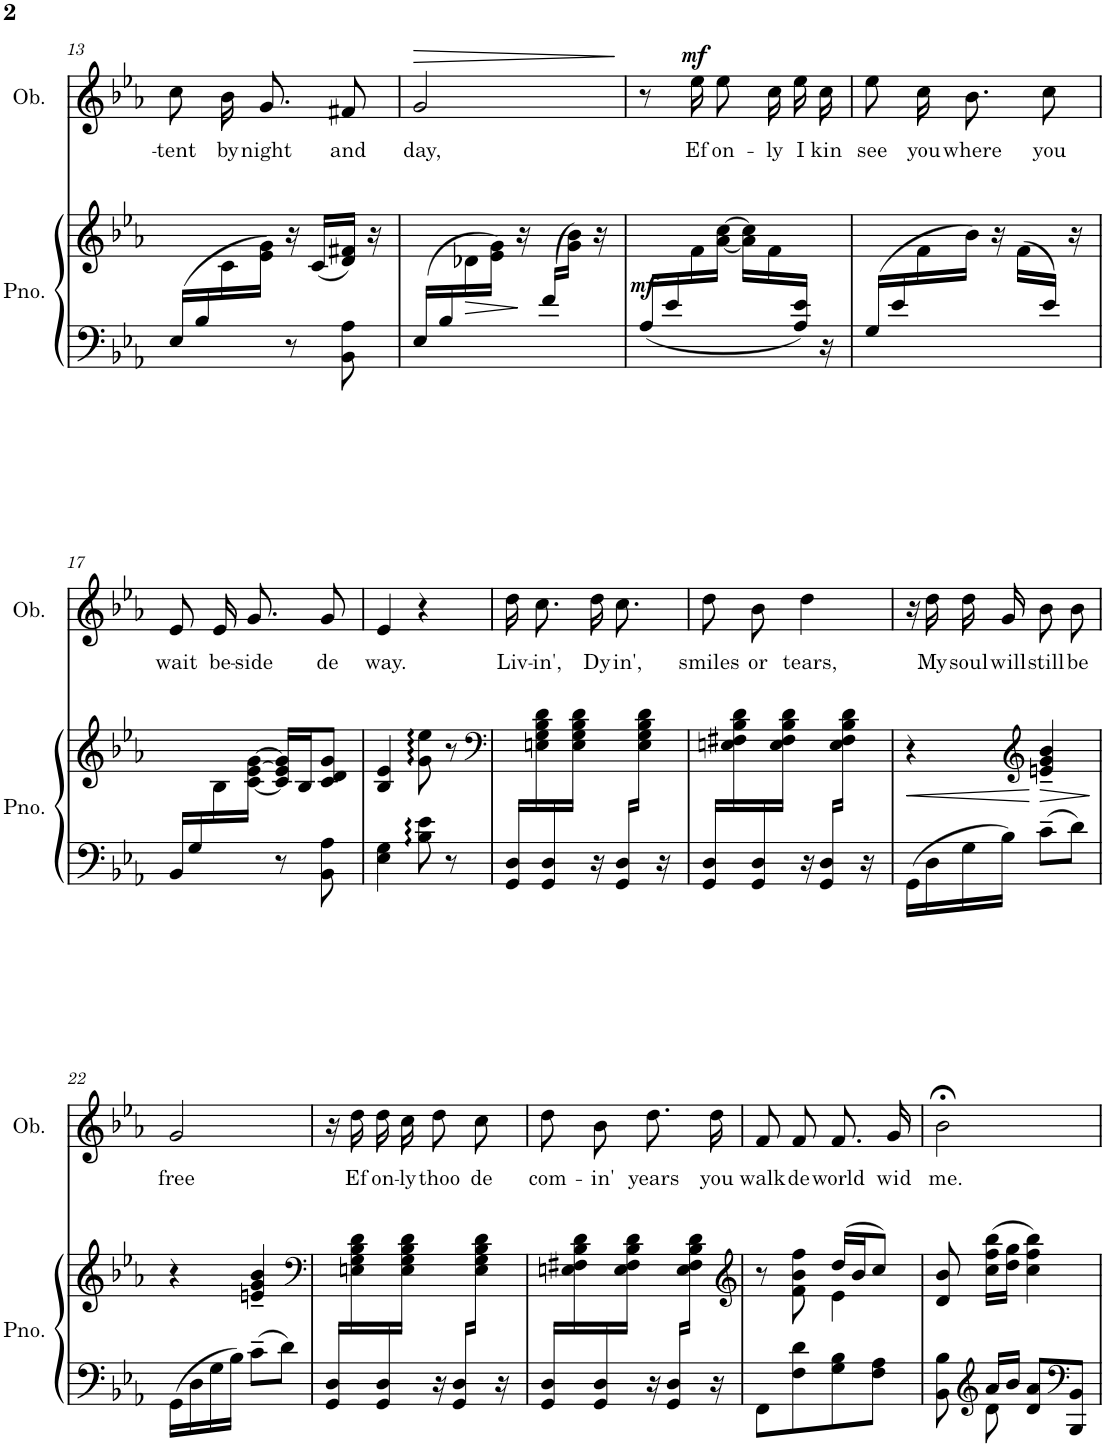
**kern	**kern	**dynam	**kern	**text	**dynam
*part2	*part2	*part2	*part1	*part1	*part1
*staff3	*staff2	*staff2/3	*staff1	*staff1	*staff1
*I"Piano	*	*	*I"Oboe	*	*
*I'Pno.	*	*	*I'Ob.	*	*
!!LO:PB:g=z
*clefF4	*clefG2	*	*clefG2	*	*
*k[b-e-a-]	*k[b-e-a-]	*	*k[b-e-a-]	*	*
*M4/8	*M4/8	*	*M4/8	*	*
=13	=13	=13	=13	=13	=13
*	*^	*	*	*	*
!	!	!	!	!	!LO:LY:b	!
(16E-/LL	4ryy	8ryy	.	8cc\	-tent	.
16B-/	.	.	.	.	.	.
!	!	!	!	!	!LO:LY:b	!
8ryy	.	16c\	.	16b-/KL	by	.
!	!	!	!	!	!LO:LY:b	!
.	.	16e-\ 16g\JJ)	.	8.g/J	night	.
8r	16r	4ryy	.	.	.	.
.	(16c/LL	.	.	.	.	.
!	!	!	!	!	!LO:LY:b	!
8BB-\ 8A-\	16d/ 16f#X/JJ)	.	.	8f#X/	and	.
.	16r	.	.	.	.	.
=14	=14	=14	=14	=14	=14	=14
*^	*	*	*	*	*	*
!	!	!	!	!	!	!LO:LY:b	!LO:HP:b
16ryy	(16E-/LL	4ryy	8ryy	.	2g/	day,	>
.	16B-/	.	.	.	.	.	.
.	8ryy	.	16d-X\	.	.	.	.
.	.	.	16e-\ 16g\JJ)	.	.	.	.
!	!	!	!	!LO:HP:b	!	!	!
.	4ryy	16r	4ryy	>	.	.	.
(16f/LL	.	16ryy	.	.	.	.	.
8ryy	.	16g\ 16b-\JJ)	.	.	.	.	.
.	.	16r	.	.	.	.	.
*v	*v	*	*	*	*	*	*
*	*v	*v	*	*	*	*
.	.	.	.	.	]
=15	=15	=15	=15	=15	=15
*	*^	*	*	*	*
!	!	!	!LO:DY:b	!	!	!
16A-/LL	2ryy	8ryy	mf	8r	.	.
16e-/	.	.	.	.	.	.
!	!	!	!	!	!LO:LY:b	!LO:DY:a
4ryy	.	16f\	.	16ee-\KL	Ef	mf
!	!	!	!	!	!LO:LY:b	!
.	.	[16a-\ [16cc\JJ	.	8ee-\J	on-	.
.	.	16a-\] 16cc\]LL	.	.	.	.
!	!	!	!	!	!LO:LY:b	!
.	.	16f\	.	16cc\LL	-ly	.
!	!	!	!	!	!LO:LY:b	!
16A-/ 16e-/JJ	.	8ryy	.	16ee-\	I	.
!	!	!	!	!	!LO:LY:b	!
16r	.	.	.	16cc\JJ	kin	.
=16	=16	=16	=16	=16	=16	=16
!	!	!	!	!	!LO:LY:b	!
(16G/LL	2ryy	8ryy	.	8ee-\	see	.
16e-/	.	.	.	.	.	.
!	!	!	!	!	!LO:LY:b	!
8ryy	.	16f\	.	16cc\KL	you	.
!	!	!	!	!	!LO:LY:b	!
.	.	16b-\JJ)	.	8.b-\J	where	.
16r	.	16ryy	.	.	.	.
16ryy	.	(16f\LL	.	.	.	.
!	!	!	!	!	!LO:LY:b	!
16e-/JJ)	.	8ryy	.	8cc\	you	.
16r	.	.	.	.	.	.
!!LO:LB:g=z
=17	=17	=17	=17	=17	=17	=17
!	!	!	!	!	!LO:LY:b	!
16BB-/LL	4ryy	8ryy	.	8e-/	wait	.
16G/	.	.	.	.	.	.
!	!	!	!	!	!LO:LY:b	!
8ryy	.	16B-\	.	16e-/KL	be-	.
!	!	!	!	!	!LO:LY:b	!
.	.	[16c\ [16e-\ [16g\JJ	.	8.g/J	-side	.
8r	16c/] 16e-/] 16g/]LL	4ryy	.	.	.	.
.	16B-/J	.	.	.	.	.
!	!	!	!	!	!LO:LY:b	!
8BB-\ 8A-\	8c/ 8d/ 8g/J	.	.	8g/	de	.
*	*v	*v	*	*	*	*
=18	=18	=18	=18	=18	=18
!	!	!	!	!LO:LY:b	!
4E-\ 4G\	4B-/ 4e-/	.	4e-/	way.	.
8B-\: 8e-\:	8g\: 8ee-\:	.	4r	.	.
8r	8r	.	.	.	.
=19	=19	=19	=19	=19	=19
*	*clefF4	*	*	*	*
*	*^	*	*	*	*
!	!	!	!	!	!LO:LY:b	!
16GG/ 16D/LL	2ryy	16ryy	.	16dd\KL	Liv-	.
!	!	!	!	!	!LO:LY:b	!
16ryy	.	16En\ 16G\ 16B-\ 16d\	.	8.cc\J	-in',	.
16GG/ 16D/	.	16ryy	.	.	.	.
16ryy	.	16E\ 16G\ 16B-\ 16d\JJ	.	.	.	.
!	!	!	!	!	!LO:LY:b	!
16r	.	8ryy	.	16dd\KL	Dy	.
!	!	!	!	!	!LO:LY:b	!
16GG/ 16D/LL	.	.	.	8.cc\J	in',	.
16ryy	.	16E\ 16G\ 16B-\ 16d\JJ	.	.	.	.
16r	.	16ryy	.	.	.	.
=20	=20	=20	=20	=20	=20	=20
!	!	!	!	!	!LO:LY:b	!
16GG/ 16D/LL	2ryy	16ryy	.	8dd\	smiles	.
16ryy	.	16En\ 16F#X\ 16B-\ 16d\	.	.	.	.
!	!	!	!	!	!LO:LY:b	!
16GG/ 16D/	.	16ryy	.	8b-\	or	.
16ryy	.	16E\ 16F#\ 16B-\ 16d\JJ	.	.	.	.
!	!	!	!	!	!LO:LY:b	!
16r	.	8ryy	.	4dd\	tears,	.
16GG/ 16D/LL	.	.	.	.	.	.
16ryy	.	16E\ 16F#\ 16B-\ 16d\JJ	.	.	.	.
16r	.	16ryy	.	.	.	.
=21	=21	=21	=21	=21	=21	=21
!	!	!	!LO:HP:b	!	!	!
*	*v	*v	*	*	*	*
16GG\LL	4r	<	16r	.	.
!	!	!	!	!LO:LY:b	!
16D\	.	.	16dd\	My	.
!	!	!	!	!LO:LY:b	!
16G\	.	.	16dd\LL	soul	.
!	!	!	!	!LO:LY:b	!
16B-\JJ	.	.	16g\JJ	will	.
*	*clefG2	*	*	*	*
!	!	!	!	!LO:LY:b	!
8c~\L	4en/~ 4g/~ 4b-/~	]	8b-\	still	.
!	!	!	!	!LO:LY:b	!
8d\J	.	.	8b-\	be	.
.	.	[	.	.	.
!!LO:LB:g=z
=22	=22	=22	=22	=22	=22
!	!	!	!	!LO:LY:b	!
16GG\LL	4r	.	2g/	free	.
16D\	.	.	.	.	.
16G\	.	.	.	.	.
16B-\JJ	.	.	.	.	.
8c~\L	4en/~ 4g/~ 4b-/~	.	.	.	.
8d\J	.	.	.	.	.
=23	=23	=23	=23	=23	=23
*	*clefF4	*	*	*	*
*	*^	*	*	*	*
16GG/ 16D/LL	2ryy	16ryy	.	16r	.	.
!	!	!	!	!	!LO:LY:b	!
16ryy	.	16En\ 16G\ 16B-\ 16d\	.	16dd\	Ef	.
!	!	!	!	!	!LO:LY:b	!
16GG/ 16D/	.	16ryy	.	16dd\LL	on-	.
!	!	!	!	!	!LO:LY:b	!
16ryy	.	16E\ 16G\ 16B-\ 16d\JJ	.	16cc\JJ	-ly	.
!	!	!	!	!	!LO:LY:b	!
16r	.	8ryy	.	8dd\	thoo	.
16GG/ 16D/LL	.	.	.	.	.	.
!	!	!	!	!	!LO:LY:b	!
16ryy	.	16E\ 16G\ 16B-\ 16d\JJ	.	8cc\	de	.
16r	.	16ryy	.	.	.	.
=24	=24	=24	=24	=24	=24	=24
!	!	!	!	!	!LO:LY:b	!
16GG/ 16D/LL	2ryy	16ryy	.	8dd\	com-	.
16ryy	.	16En\ 16F#X\ 16B-\ 16d\	.	.	.	.
!	!	!	!	!	!LO:LY:b	!
16GG/ 16D/	.	16ryy	.	8b-\	-in'	.
16ryy	.	16E\ 16F#\ 16B-\ 16d\JJ	.	.	.	.
!	!	!	!	!	!LO:LY:b	!
16r	.	8ryy	.	8.dd\	years	.
16GG/ 16D/LL	.	.	.	.	.	.
16ryy	.	16E\ 16F#\ 16B-\ 16d\JJ	.	.	.	.
!	!	!	!	!	!LO:LY:b	!
16r	.	16ryy	.	16dd\Jk	you	.
=25	=25	=25	=25	=25	=25	=25
*	*clefG2	*	*	*	*	*
!	!	!	!	!	!LO:LY:b	!
8FF\L	8r	4ryy	.	8f/	walk	.
!	!	!	!	!	!LO:LY:b	!
8F\ 8d\	8f\ 8b-\ 8ff\	.	.	8f/	de	.
!	!	!	!	!	!LO:LY:b	!
8G\ 8B-\	(16dd/LL	4e-\	.	8.f/	world	.
.	16b-/J	.	.	.	.	.
8F\ 8A-\J	8cc/J)	.	.	.	.	.
!	!	!	!	!	!LO:LY:b	!
.	.	.	.	16g/Jk	wid	.
*	*v	*v	*	*	*	*
=26	=26	=26	=26	=26	=26
*^	*	*	*	*	*
!	!	!	!	!	!LO:LY:b	!
8BB-\ 8B-\	8ryy	8d/ 8b-/	.	2b-;<\	me.	.
*clefG2	*	*	*	*	*	*
16a-/LL	8d\	(16cc\ 16ff\ 16bb-\LL	.	.	.	.
16b-/JJ	.	16dd\ 16gg\JJ	.	.	.	.
8d/ 8a-/L	4ryy	4cc\ 4ff\ 4bb-\)	.	.	.	.
*clefF4	*	*	*	*	*	*
8BBB-/ 8BB-/J	.	.	.	.	.	.
*v	*v	*	*	*	*	*
=	=	=	=	=	=
*-	*-	*-	*-	*-	*-
